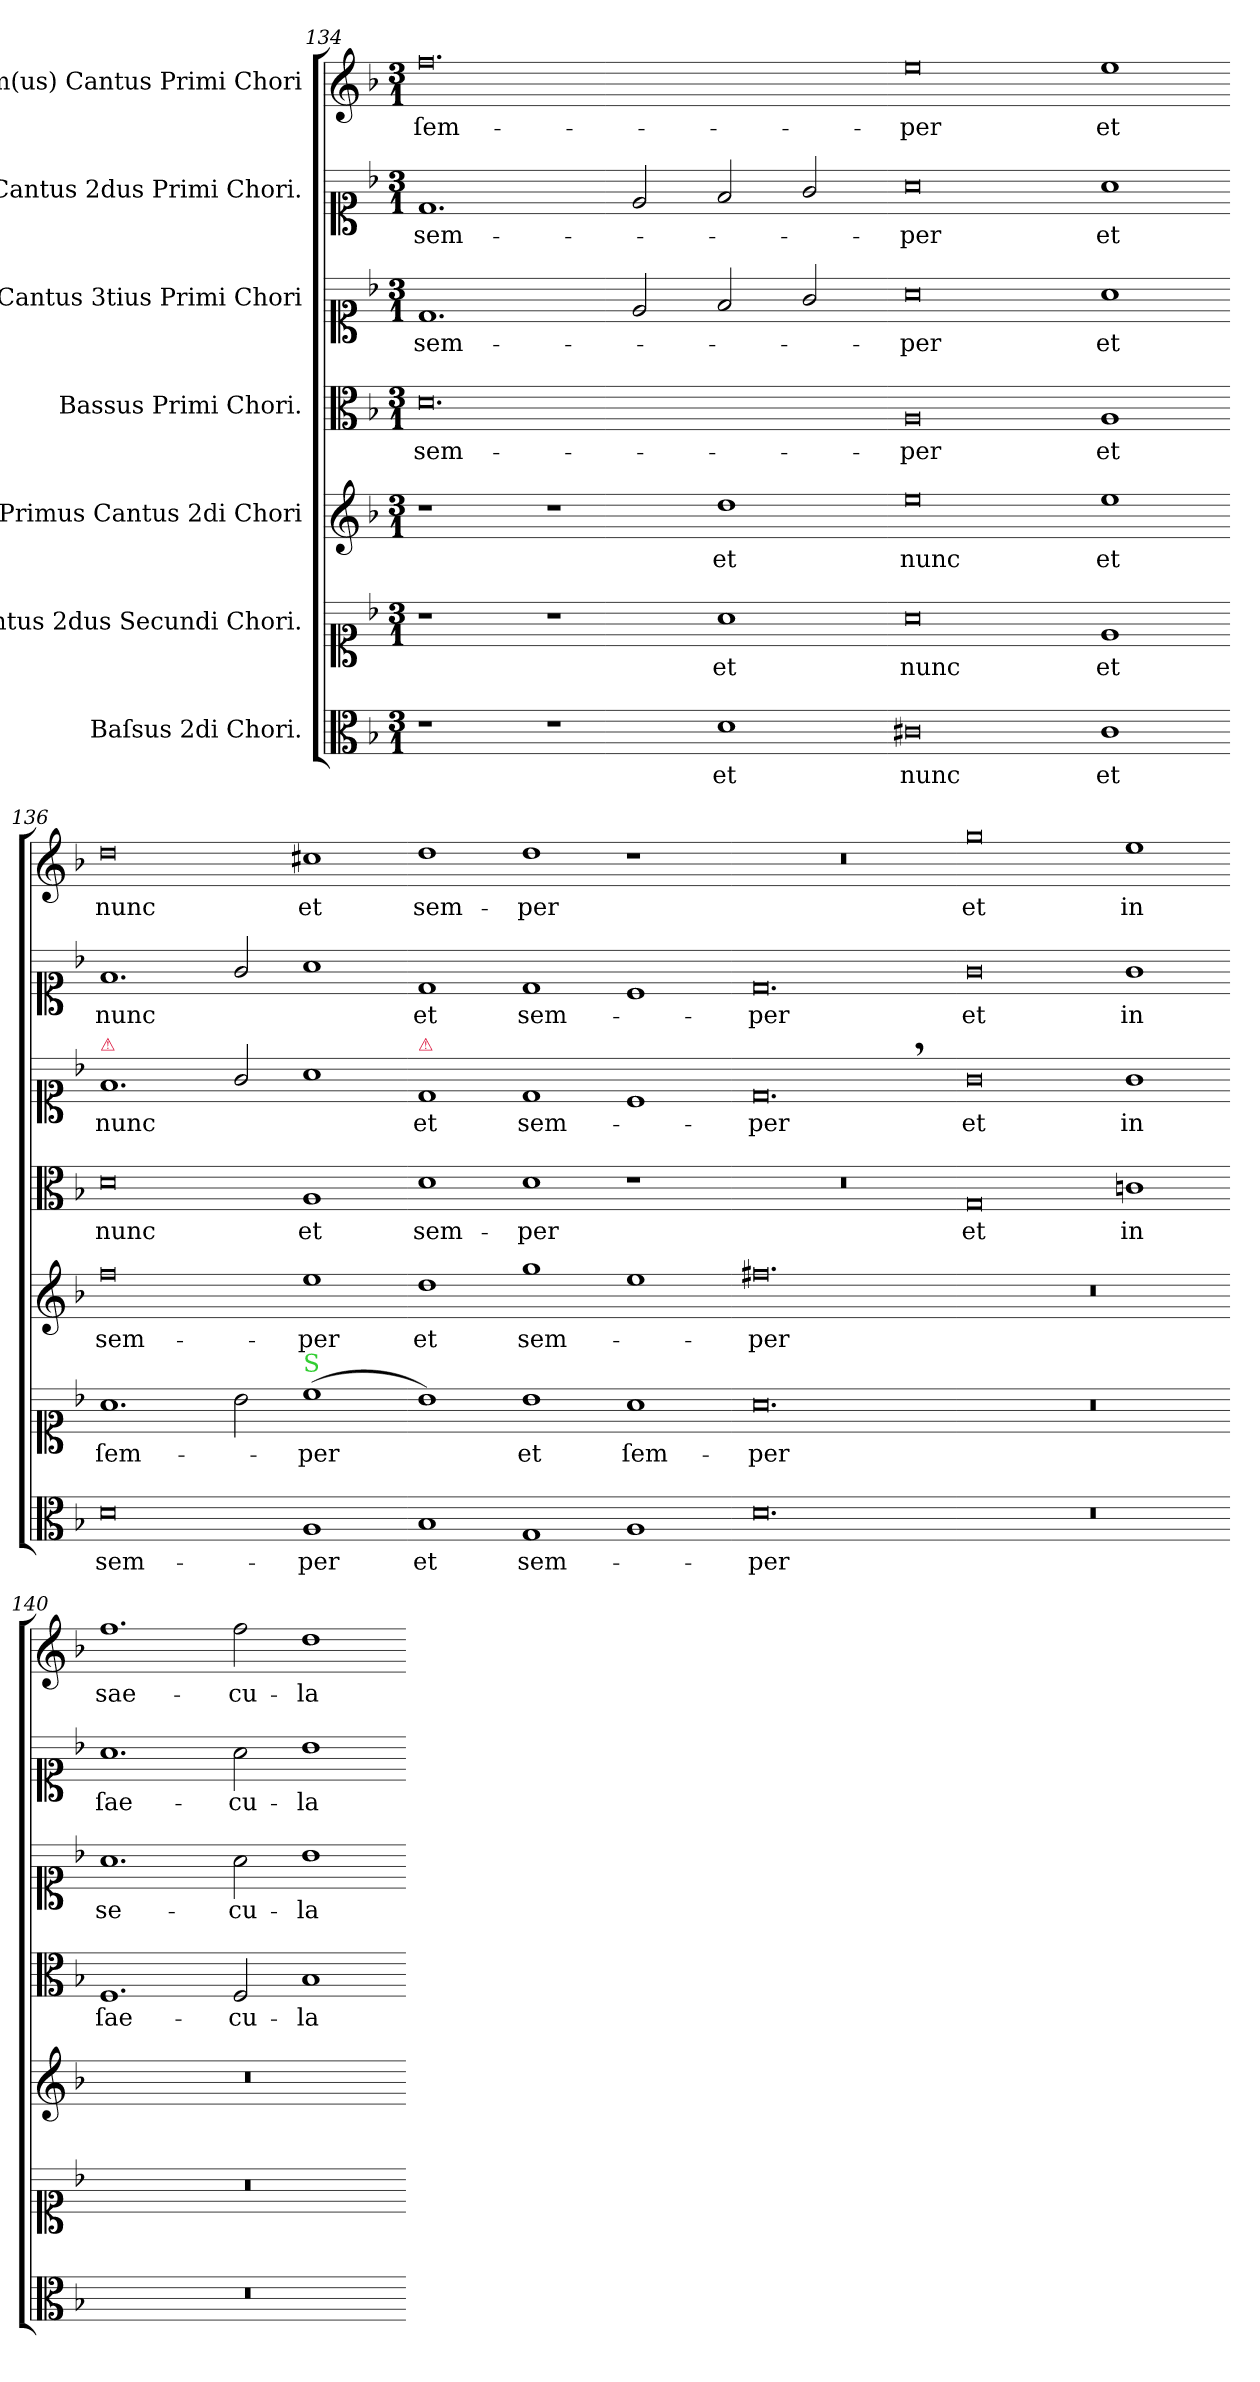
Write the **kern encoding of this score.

**kern	**text	**kern	**text	**kern	**text	**kern	**text	**kern	**text	**kern	**text	**kern	**text
*part7	*part7	*part6	*part6	*part5	*part5	*part4	*part4	*part3	*part3	*part2	*part2	*part1	*part1
*staff7	*staff7	*staff6	*staff6	*staff5	*staff5	*staff4	*staff4	*staff3	*staff3	*staff2	*staff2	*staff1	*staff1
*I"Baſsus 2di Chori.	*	*I"Cantus 2dus Secundi Chori.	*	*I"Primus Cantus 2di Chori	*	*I"Bassus Primi Chori.	*	*I"Cantus 3tius Primi Chori	*	*I"Cantus 2dus Primi Chori.	*	*I"Im(us) Cantus Primi Chori	*
*clefC3	*	*clefC1	*	*clefG2	*	*clefC3	*	*clefC1	*	*clefC1	*	*clefG2	*
*k[b-]	*	*k[b-]	*	*k[b-]	*	*k[b-]	*	*k[b-]	*	*k[b-]	*	*k[b-]	*
*M3/1	*	*M3/1	*	*M3/1	*	*M3/1	*	*M3/1	*	*M3/1	*	*M3/1	*
=134	=134	=134	=134	=134	=134	=134	=134	=134	=134	=134	=134	=134	=134
!	!	!	!	!	!	!	!	!	!	!	!	!	!LO:LY:i
1r	.	1r	.	1r	.	0.d	sem-	1.d	sem-	1.d	sem-	0.ff	ſem-
1r	.	1r	.	1r	.	.	.	.	.	.	.	.	.
.	.	.	.	.	.	.	.	2e/	.	2e/	.	.	.
!	!LO:LY:i	!	!	!	!	!	!	!	!	!	!	!	!
1d	et	1a	et	1dd	et	.	.	2f/	.	2f/	.	.	.
.	.	.	.	.	.	.	.	2g/	.	2g/	.	.	.
=135-	=135-	=135-	=135-	=135-	=135-	=135-	=135-	=135-	=135-	=135-	=135-	=135-	=135-
!	!LO:LY:i	!	!	!	!	!	!	!	!	!	!	!	!LO:LY:i
0c#X	nunc	0a	nunc	0ee	nunc	0A	-per	0a	-per	0a	-per	0ee	-per
!	!LO:LY:i	!	!	!	!	!	!	!	!	!	!	!	!
1c#	et	1e	et	1ee	et	1A	et	1a	et	1a	et	1ee	et
=136-	=136-	=136-	=136-	=136-	=136-	=136-	=136-	=136-	=136-	=136-	=136-	=136-	=136-
!	!	!	!	!	!	!	!	!LO:TX:a:color=crimson:t=⚠	!	!	!	!	!
!	!LO:LY:i	!	!	!	!	!	!	!	!	!	!	!	!
0d	sem-	1.a	ſem-	0ff	sem-	0d	nunc	1.f	nunc	1.f	nunc	0dd	nunc
.	.	2b-\	.	.	.	.	.	2g/	.	2g/	.	.	.
!	!	!LO:TX:a:color=limegreen:t=S	!	!	!	!	!	!	!	!	!	!	!
!	!LO:LY:i	!	!	!	!	!	!	!	!	!	!	!	!
1A	-per	(>1cc	-per	1ee	-per	1A	et	1a	.	1a	.	1cc#X	et
=137-	=137-	=137-	=137-	=137-	=137-	=137-	=137-	=137-	=137-	=137-	=137-	=137-	=137-
!	!	!	!	!	!	!	!	!LO:TX:a:color=crimson:t=⚠	!	!	!	!	!
1B-	et	1b-)	.	1dd	et	1d	sem-	1d	et	1d	et	1dd	sem-
1G	sem-	1b-	et	1gg	sem-	1d	-per	1d	sem-	1d	sem-	1dd	-per
1A	.	1a	ſem-	1ee	.	1r	.	1c	.	1c	.	1r	.
=138-	=138-	=138-	=138-	=138-	=138-	=138-	=138-	=138-	=138-	=138-	=138-	=138-	=138-
0.d	-per	0.a	-per	0.ff#X	-per	1%3r	.	0.d,>	-per	0.d	-per	1%3r	.
=139-	=139-	=139-	=139-	=139-	=139-	=139-	=139-	=139-	=139-	=139-	=139-	=139-	=139-
0.r	.	0.r	.	0.r	.	0G	et	0g	et	0g	et	0gg	et
.	.	.	.	.	.	1cn	in	1g	in	1g	in	1ee	in
=140-	=140-	=140-	=140-	=140-	=140-	=140-	=140-	=140-	=140-	=140-	=140-	=140-	=140-
0.r	.	0.r	.	0.r	.	1.F	ſae-	1.a	se-	1.a	ſae-	1.ff	sae-
.	.	.	.	.	.	2F/	-cu-	2a\	-cu-	2a\	-cu-	2ff\	-cu-
.	.	.	.	.	.	1B-	-la	1b-	-la	1b-	-la	1dd	-la
=-	=-	=-	=-	=-	=-	=-	=-	=-	=-	=-	=-	=-	=-
*-	*-	*-	*-	*-	*-	*-	*-	*-	*-	*-	*-	*-	*-
